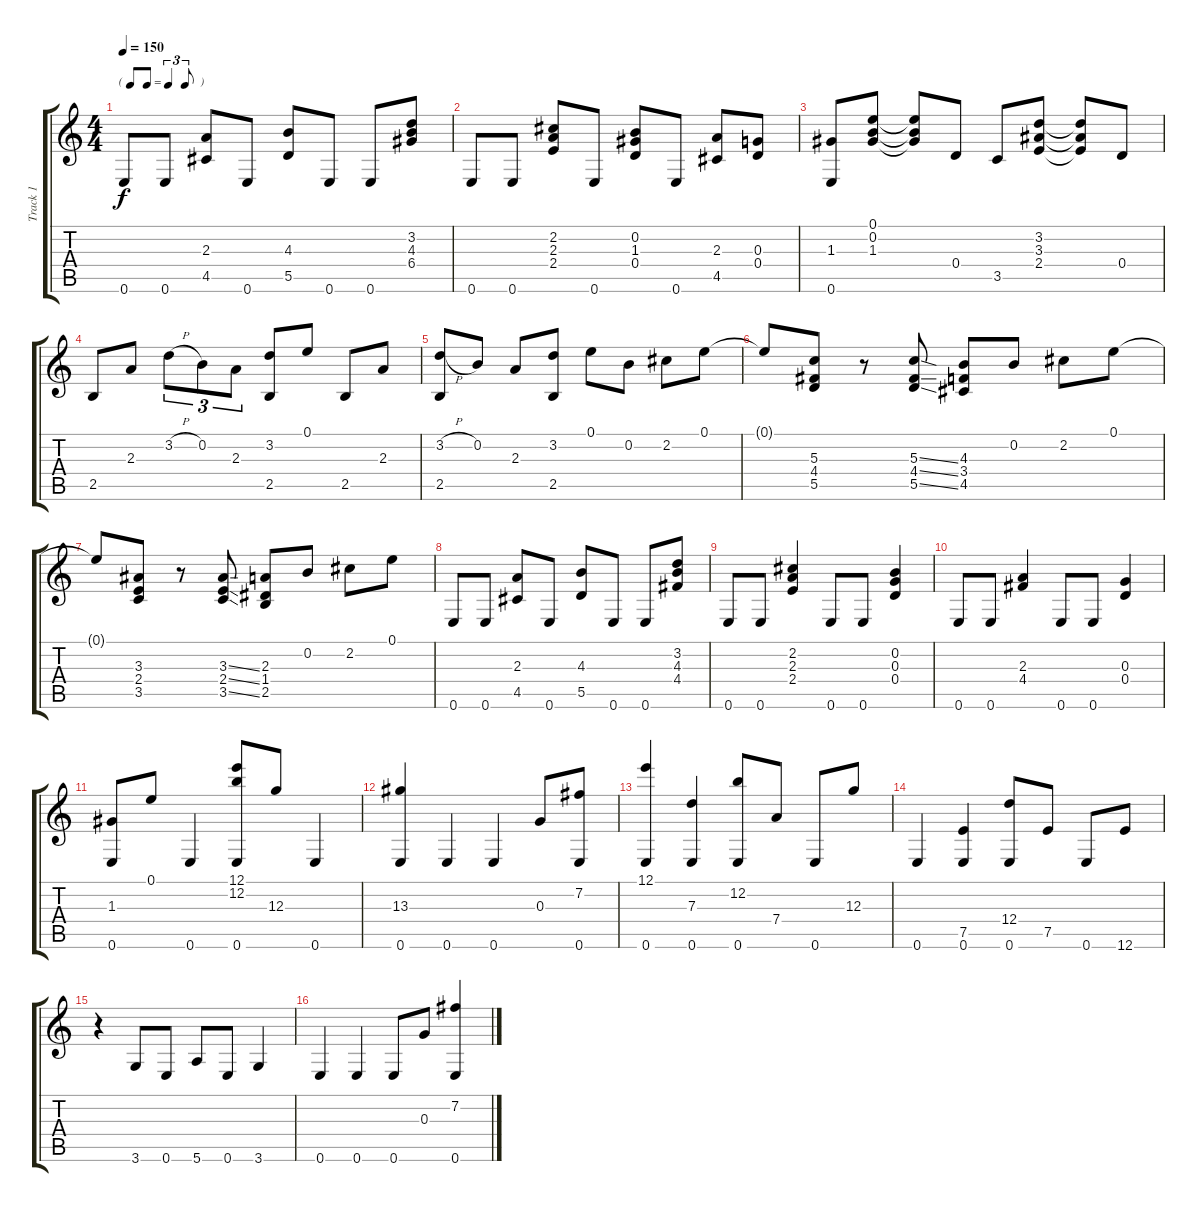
\track ("Track 1" "Track 1") {instrument acousticguitarsteel}
\staff {score tabs}
\tuning (E4 B3 G3 D3 A2 E2) {hide}
\ts (4 4)
\tf triplet8th
\tempo 150
\clef g2
\ks c
0.6.8{dy f} 0.6.8 (2.3 4.5).8 0.6.8 (4.3 5.5).8 0.6.8 0.6.8 (3.2 4.3 6.4).8 |
0.6.8 0.6.8 (2.2 2.3 2.4).8 0.6.8 (0.2 1.3 0.4).8 0.6.8 (2.3 4.5).8 (0.3 0.4).8 |
(1.3 0.6).8 (0.1 0.2 1.3).8 (0.1{t} 0.2{t} 1.3{t}).8 0.4.8 3.5.8 (3.2 3.3 2.4).8 (3.2{t} 3.3{t} 2.4{t}).8 0.4.8 |
2.5.8 2.3.8 3.2{h}.8{tu (3 2)} 0.2.8{tu (3 2)} 2.3.8{tu (3 2)} (3.2 2.5).8 0.1.8 2.5.8 2.3.8 |
(3.2{h} 2.5).8 0.2.8 2.3.8 (3.2 2.5).8 0.1.8 0.2.8 2.2.8 0.1.8 |
0.1{t}.8 (5.3 4.4 5.5).8 r.8 (5.3{ss} 4.4{ss} 5.5{ss}).8 (4.3 3.4 4.5).8 0.2.8 2.2.8 0.1.8 |
0.1{t}.8 (3.3 2.4 3.5).8 r.8 (3.3{ss} 2.4{ss} 3.5{ss}).8 (2.3 1.4 2.5).8 0.2.8 2.2.8 0.1.8 |
0.6.8 0.6.8 (2.3 4.5).8 0.6.8 (4.3 5.5).8 0.6.8 0.6.8 (3.2 4.3 4.4).8 |
0.6.8 0.6.8 (2.2 2.3 2.4).4 0.6.8 0.6.8 (0.2 0.3 0.4).4 |
0.6.8 0.6.8 (2.3 4.4).4 0.6.8 0.6.8 (0.3 0.4).4 |
(1.3 0.6).8 0.1.8 0.6.4 (12.1 12.2 0.6).8 12.3.8 0.6.4 |
(13.3 0.6).4 0.6.4 0.6.4 0.3.8 (7.2 0.6).8 |
(12.1 0.6).4 (7.3 0.6).4 (12.2 0.6).8 7.4.8 0.6.8 12.3.8 |
0.6.4 (7.5 0.6).4 (12.4 0.6).8 7.5.8 0.6.8 12.6.8 |
r.4 3.6.8 0.6.8 5.6.8 0.6.8 3.6.4 |
0.6.4 0.6.4 0.6.8 0.3.8 (7.2 0.6).4
